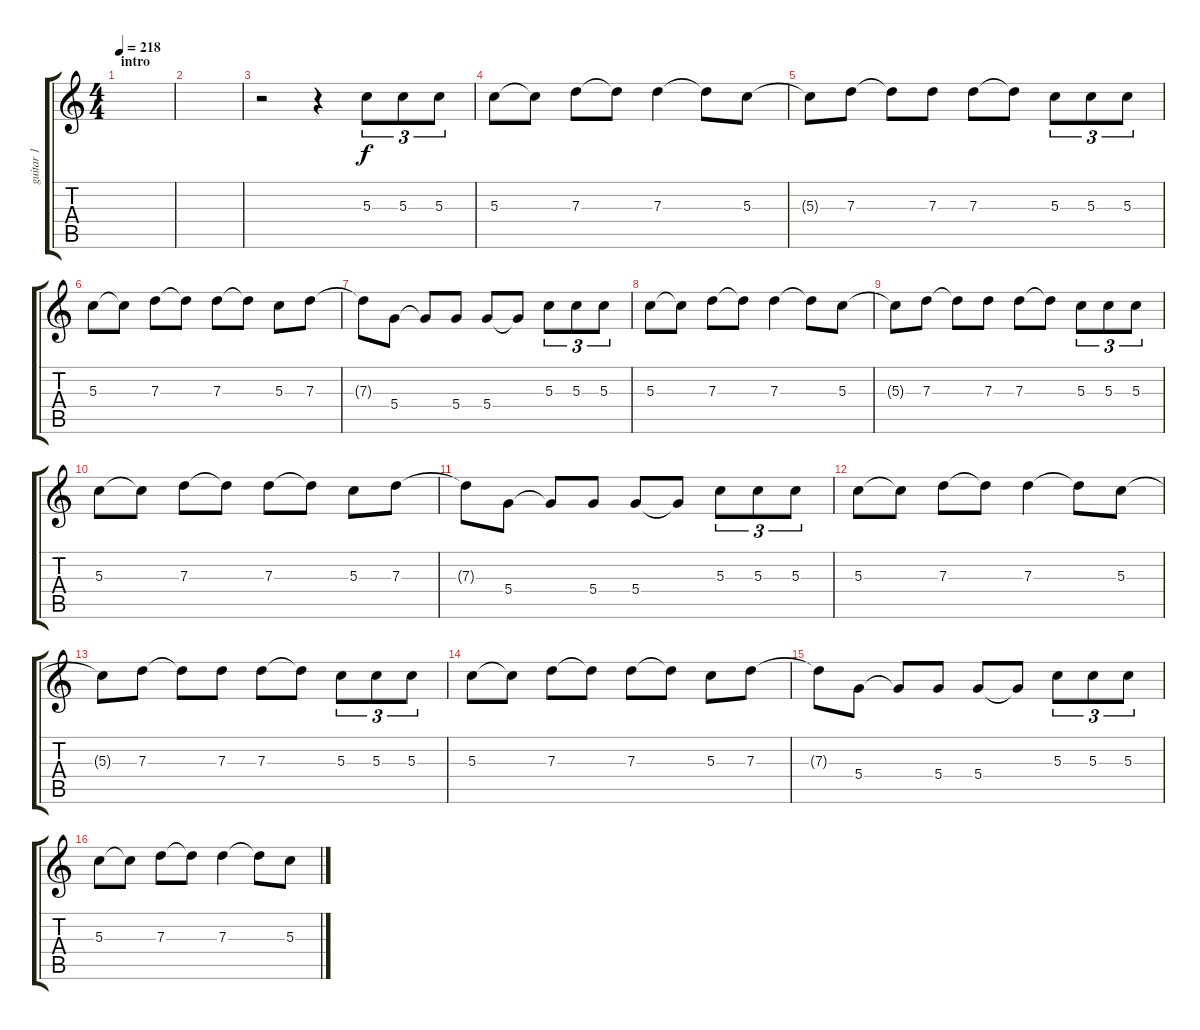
\track ("guitar 1" "guitar 1") {instrument electricguitarjazz}
\staff {score tabs}
\tuning (E4 B3 G3 D3 A2 E2) {hide}
\ts (4 4)
\section ("" "intro")
\tempo 218
\clef g2
\ks c
|
|
r.2 r.4 5.3.8{tu (3 2)} 5.3.8{tu (3 2)} 5.3.8{tu (3 2)} |
5.3.8 5.3{t}.8 7.3.8 7.3{t}.8 7.3.4 7.3{t}.8 5.3.8 |
5.3{t}.8 7.3.8 7.3{t}.8 7.3.8 7.3.8 7.3{t}.8 5.3.8{tu (3 2)} 5.3.8{tu (3 2)} 5.3.8{tu (3 2)} |
5.3.8 5.3{t}.8 7.3.8 7.3{t}.8 7.3.8 7.3{t}.8 5.3.8 7.3.8 |
7.3{t}.8 5.4.8 5.4{t}.8 5.4.8 5.4.8 5.4{t}.8 5.3.8{tu (3 2)} 5.3.8{tu (3 2)} 5.3.8{tu (3 2)} |
5.3.8 5.3{t}.8 7.3.8 7.3{t}.8 7.3.4 7.3{t}.8 5.3.8 |
5.3{t}.8 7.3.8 7.3{t}.8 7.3.8 7.3.8 7.3{t}.8 5.3.8{tu (3 2)} 5.3.8{tu (3 2)} 5.3.8{tu (3 2)} |
5.3.8 5.3{t}.8 7.3.8 7.3{t}.8 7.3.8 7.3{t}.8 5.3.8 7.3.8 |
7.3{t}.8 5.4.8 5.4{t}.8 5.4.8 5.4.8 5.4{t}.8 5.3.8{tu (3 2)} 5.3.8{tu (3 2)} 5.3.8{tu (3 2)} |
5.3.8 5.3{t}.8 7.3.8 7.3{t}.8 7.3.4 7.3{t}.8 5.3.8 |
5.3{t}.8 7.3.8 7.3{t}.8 7.3.8 7.3.8 7.3{t}.8 5.3.8{tu (3 2)} 5.3.8{tu (3 2)} 5.3.8{tu (3 2)} |
5.3.8 5.3{t}.8 7.3.8 7.3{t}.8 7.3.8 7.3{t}.8 5.3.8 7.3.8 |
7.3{t}.8 5.4.8 5.4{t}.8 5.4.8 5.4.8 5.4{t}.8 5.3.8{tu (3 2)} 5.3.8{tu (3 2)} 5.3.8{tu (3 2)} |
5.3.8 5.3{t}.8 7.3.8 7.3{t}.8 7.3.4 7.3{t}.8 5.3.8
